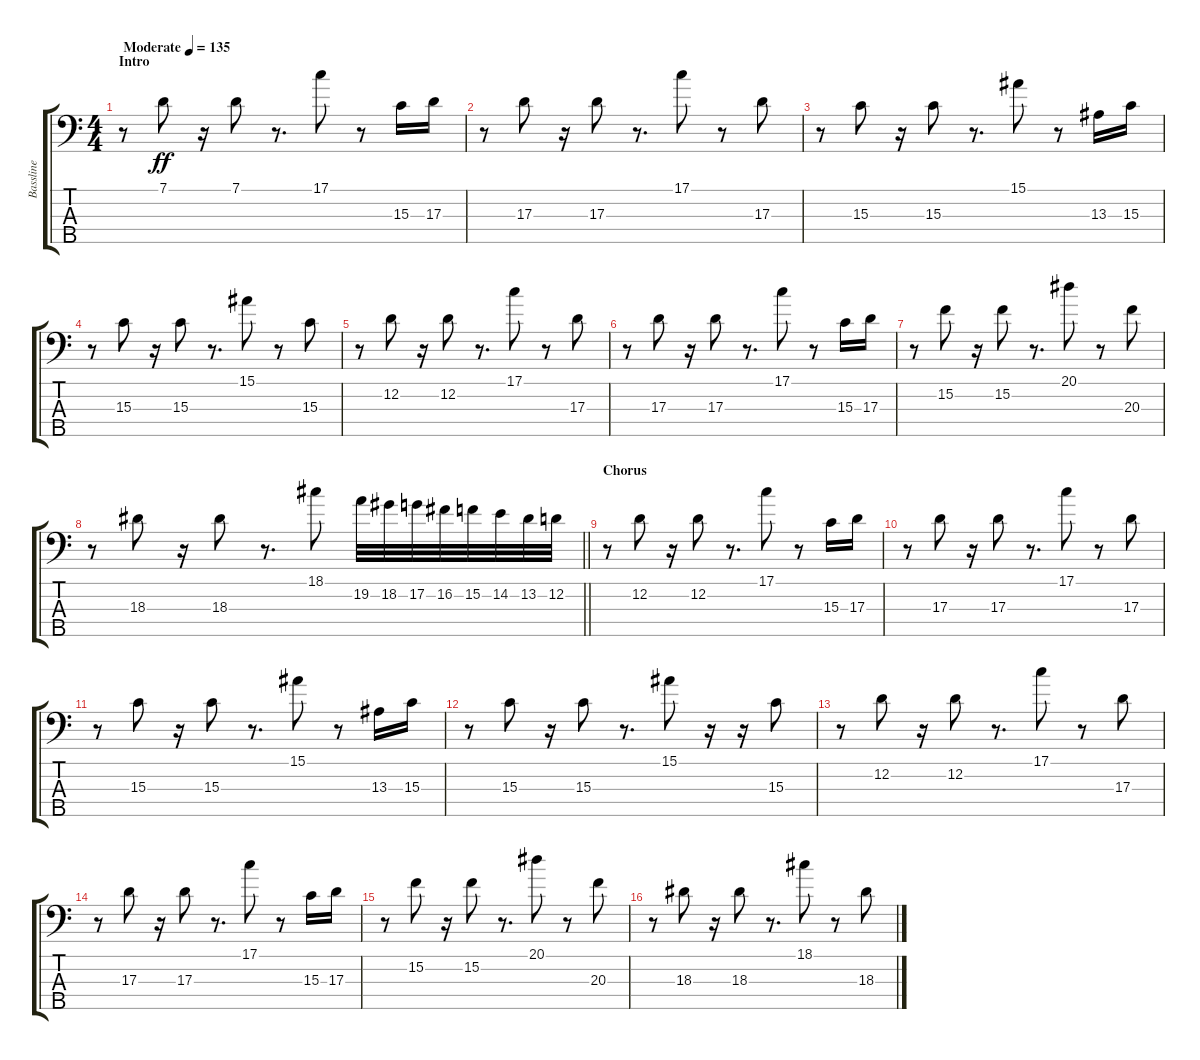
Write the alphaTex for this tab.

\track ("Bassline" "Bassline") {instrument electricbassfinger}
\staff {score tabs}
\tuning (G2 D2 A1 E1 B0) {hide}
\ts (4 4)
\section ("" "Intro")
\tempo (135 "Moderate")
\clef f4
\ks c
r.8{dy ff instrument electricbassfinger} 7.1.8 r.16 7.1.8 r.8{d} 17.1.8 r.8 15.3.16 17.3.16 |
r.8 17.3.8 r.16 17.3.8 r.8{d} 17.1.8 r.8 17.3.8 |
r.8 15.3.8 r.16 15.3.8 r.8{d} 15.1.8 r.8 13.3.16 15.3.16 |
r.8 15.3.8 r.16 15.3.8 r.8{d} 15.1.8 r.8 15.3.8 |
r.8 12.2.8 r.16 12.2.8 r.8{d} 17.1.8 r.8 17.3.8 |
r.8 17.3.8 r.16 17.3.8 r.8{d} 17.1.8 r.8 15.3.16 17.3.16 |
r.8 15.2.8 r.16 15.2.8 r.8{d} 20.1.8 r.8 20.3.8 |
\barLineRight lightlight
r.8 18.3.8 r.16 18.3.8 r.8{d} 18.1.8 19.2.32 18.2.32 17.2.32 16.2.32 15.2.32 14.2.32 13.2.32 12.2.32 |
\section ("" "Chorus")
r.8 12.2.8 r.16 12.2.8 r.8{d} 17.1.8 r.8 15.3.16 17.3.16 |
r.8 17.3.8 r.16 17.3.8 r.8{d} 17.1.8 r.8 17.3.8 |
r.8 15.3.8 r.16 15.3.8 r.8{d} 15.1.8 r.8 13.3.16 15.3.16 |
r.8 15.3.8 r.16 15.3.8 r.8{d} 15.1.8 r.16 r.16 15.3.8 |
r.8 12.2.8 r.16 12.2.8 r.8{d} 17.1.8 r.8 17.3.8 |
r.8 17.3.8 r.16 17.3.8 r.8{d} 17.1.8 r.8 15.3.16 17.3.16 |
r.8 15.2.8 r.16 15.2.8 r.8{d} 20.1.8 r.8 20.3.8 |
r.8 18.3.8 r.16 18.3.8 r.8{d} 18.1.8 r.8 18.3.8
